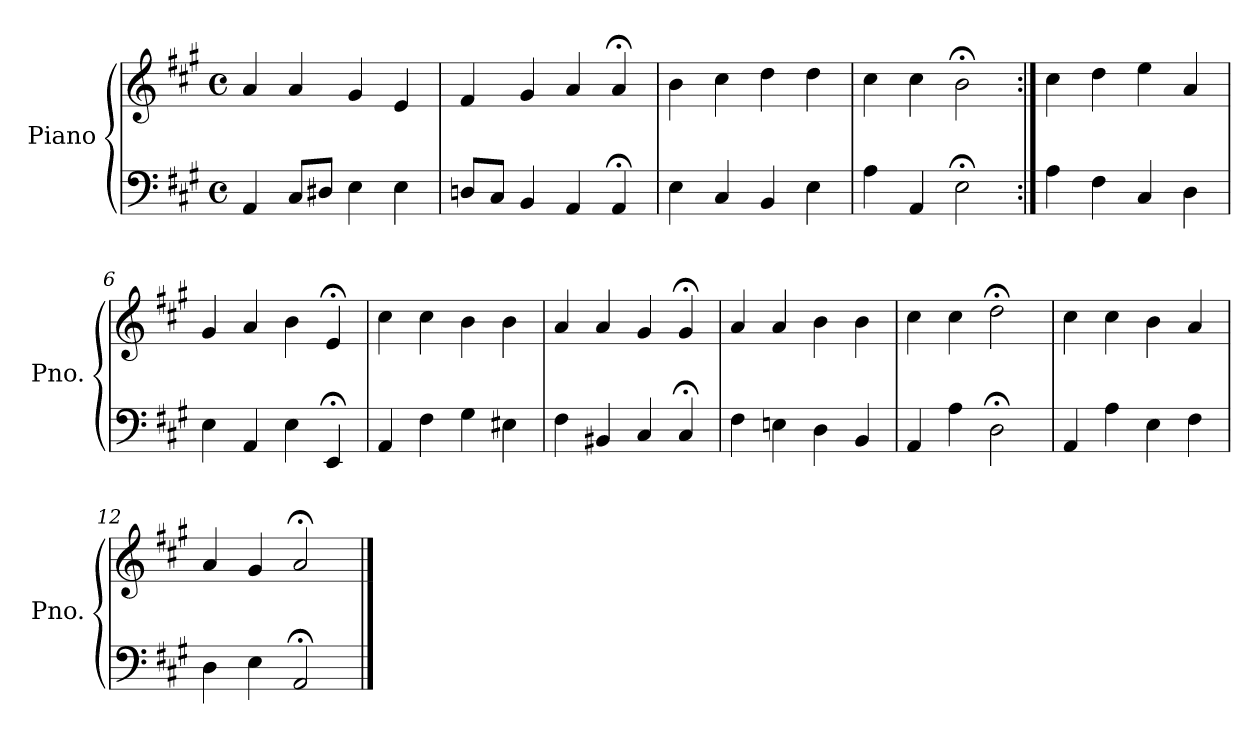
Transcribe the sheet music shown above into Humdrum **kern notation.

**kern	**kern
*part1	*part1
*staff2	*staff1
*I"Piano	*
*I'Pno.	*
*clefF4	*clefG2
*k[f#c#g#]	*k[f#c#g#]
*M4/4	*M4/4
*met(c)	*met(c)
=1	=1
4AA/	4a/
8C#/L	4a/
8D#X/J	.
4E\	4g#/
4E\	4e/
=2	=2
8Dn/L	4f#/
8C#/J	.
4BB/	4g#/
4AA/	4a/
4AA;</	4a;</
=3	=3
4E\	4b\
4C#/	4cc#\
4BB/	4dd\
4E\	4dd\
=4	=4
4A\	4cc#\
4AA/	4cc#\
2E;<\	2b;<\
=5:|!	=5:|!
4A\	4cc#\
4F#\	4dd\
4C#/	4ee\
4D\	4a/
=6	=6
4E\	4g#/
4AA/	4a/
4E\	4b\
4EE;</	4e;</
!!LO:LB:g=z
=7	=7
4AA/	4cc#\
4F#\	4cc#\
4G#\	4b\
4E#X\	4b\
=8	=8
4F#\	4a/
4BB#X/	4a/
4C#/	4g#/
4C#;</	4g#;</
=9	=9
4F#\	4a/
4En\	4a/
4D\	4b\
4BB/	4b\
=10	=10
4AA/	4cc#\
4A\	4cc#\
2D;<\	2dd;<\
=11	=11
4AA/	4cc#\
4A\	4cc#\
4E\	4b\
4F#\	4a/
=12	=12
4D\	4a/
4E\	4g#/
2AA;</	2a;</
==	==
*-	*-
